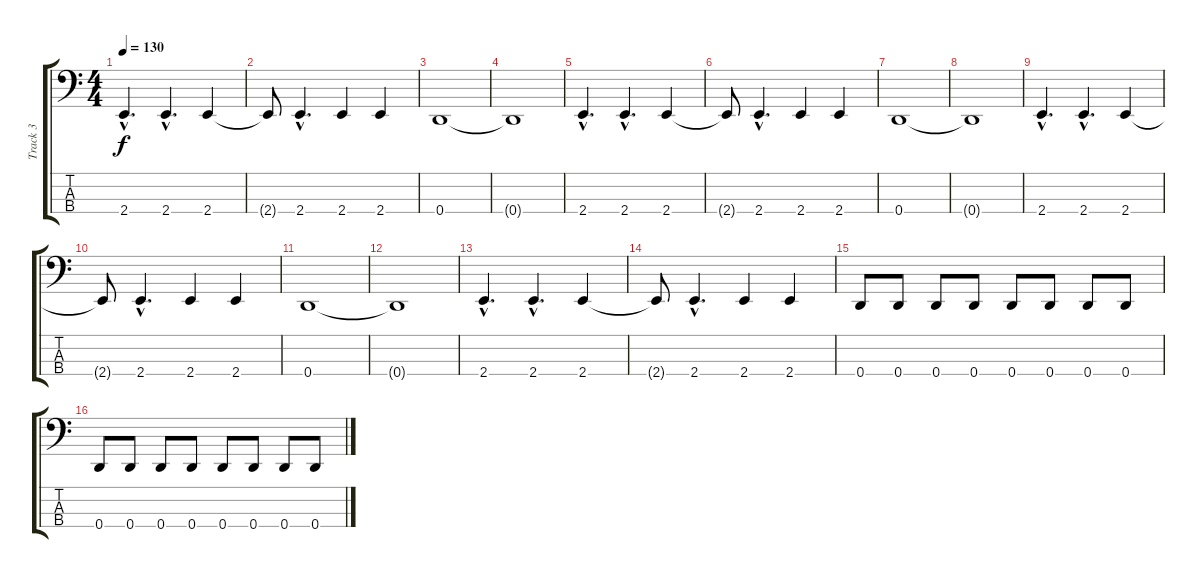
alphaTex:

\track ("Track 3" "Track 3") {instrument electricbasspick}
\staff {score tabs}
\tuning (G2 D2 A1 D1) {hide}
\ts (4 4)
\tempo 130
\clef f4
\ks c
2.4{hac}.4{d dy f} 2.4{hac}.4{d} 2.4.4 |
2.4{t}.8 2.4{hac}.4{d} 2.4.4 2.4.4 |
0.4.1 |
0.4{t}.1 |
2.4{hac}.4{d} 2.4{hac}.4{d} 2.4.4 |
2.4{t}.8 2.4{hac}.4{d} 2.4.4 2.4.4 |
0.4.1 |
0.4{t}.1 |
2.4{hac}.4{d} 2.4{hac}.4{d} 2.4.4 |
2.4{t}.8 2.4{hac}.4{d} 2.4.4 2.4.4 |
0.4.1 |
0.4{t}.1 |
2.4{hac}.4{d} 2.4{hac}.4{d} 2.4.4 |
2.4{t}.8 2.4{hac}.4{d} 2.4.4 2.4.4 |
0.4.8 0.4.8 0.4.8 0.4.8 0.4.8 0.4.8 0.4.8 0.4.8 |
0.4.8 0.4.8 0.4.8 0.4.8 0.4.8 0.4.8 0.4.8 0.4.8
